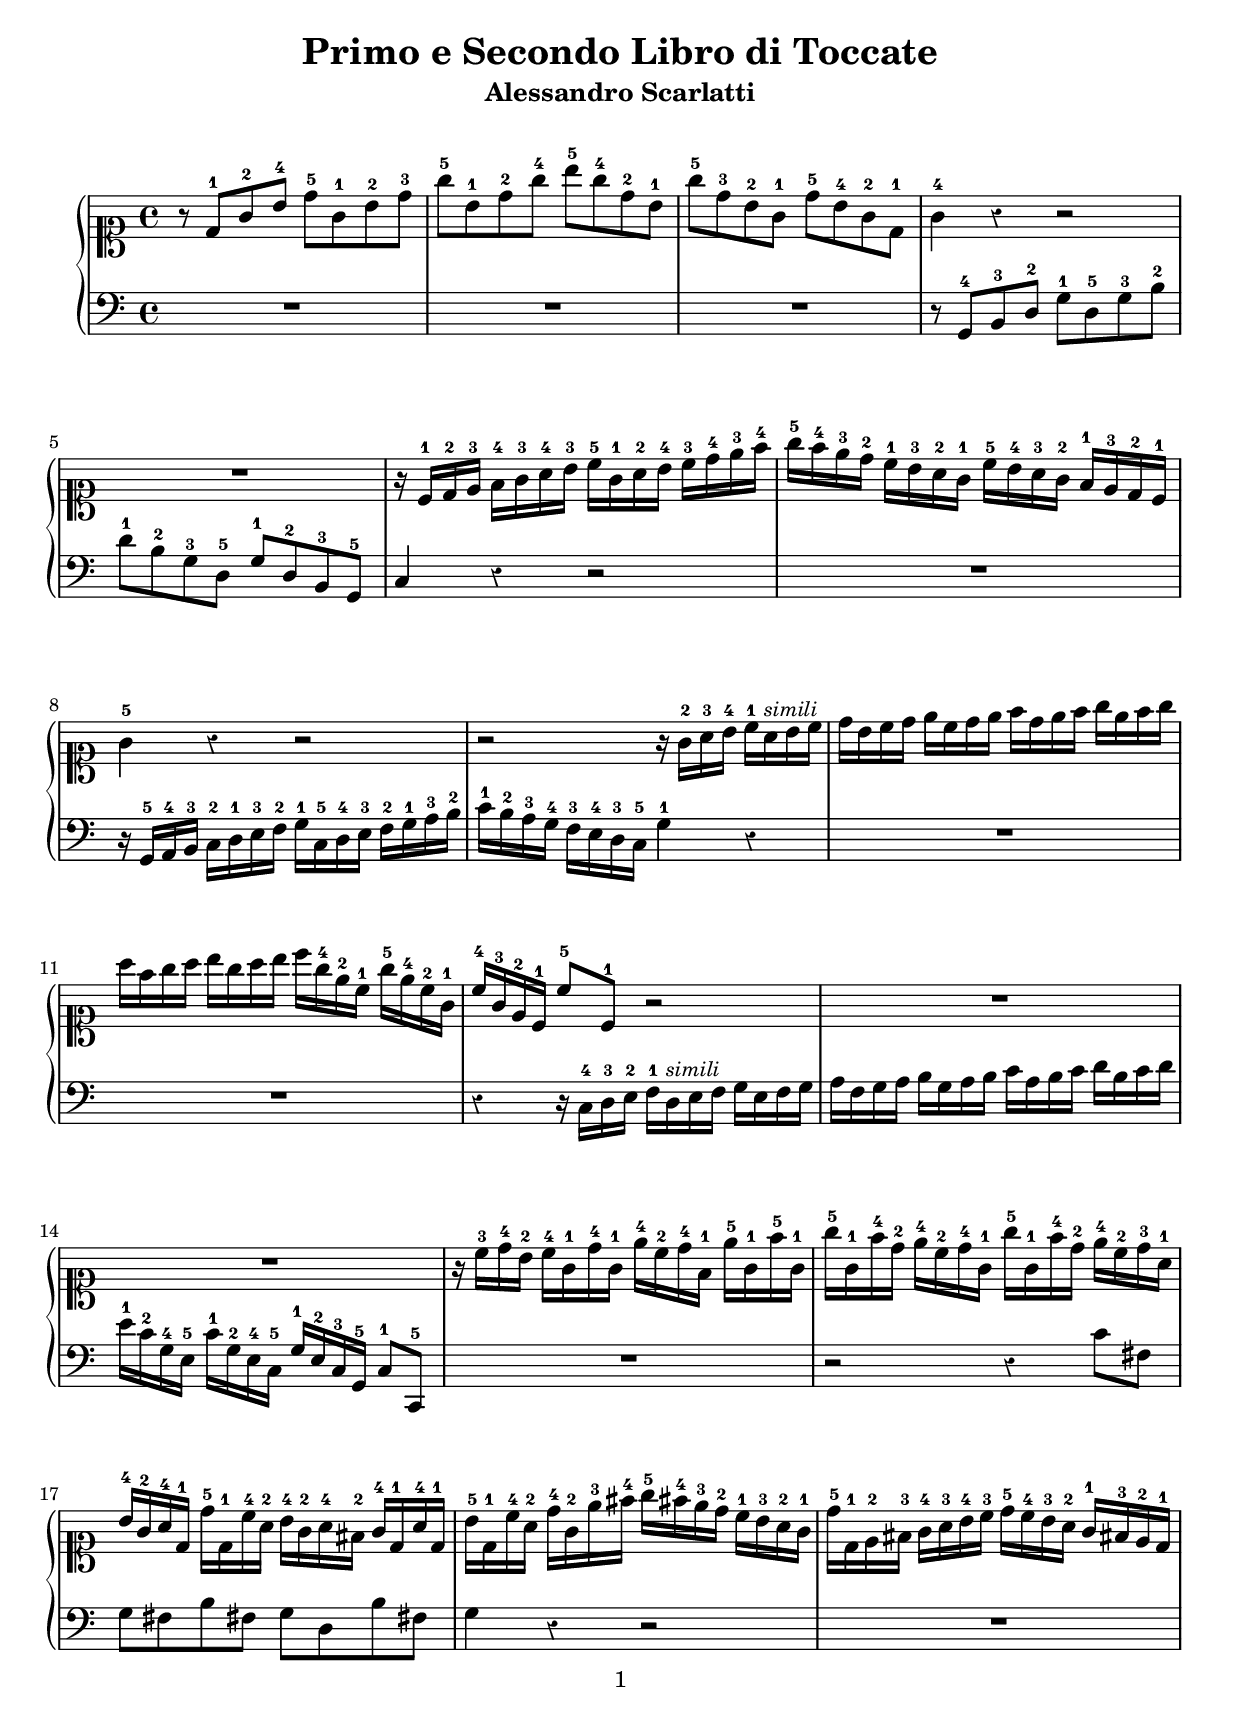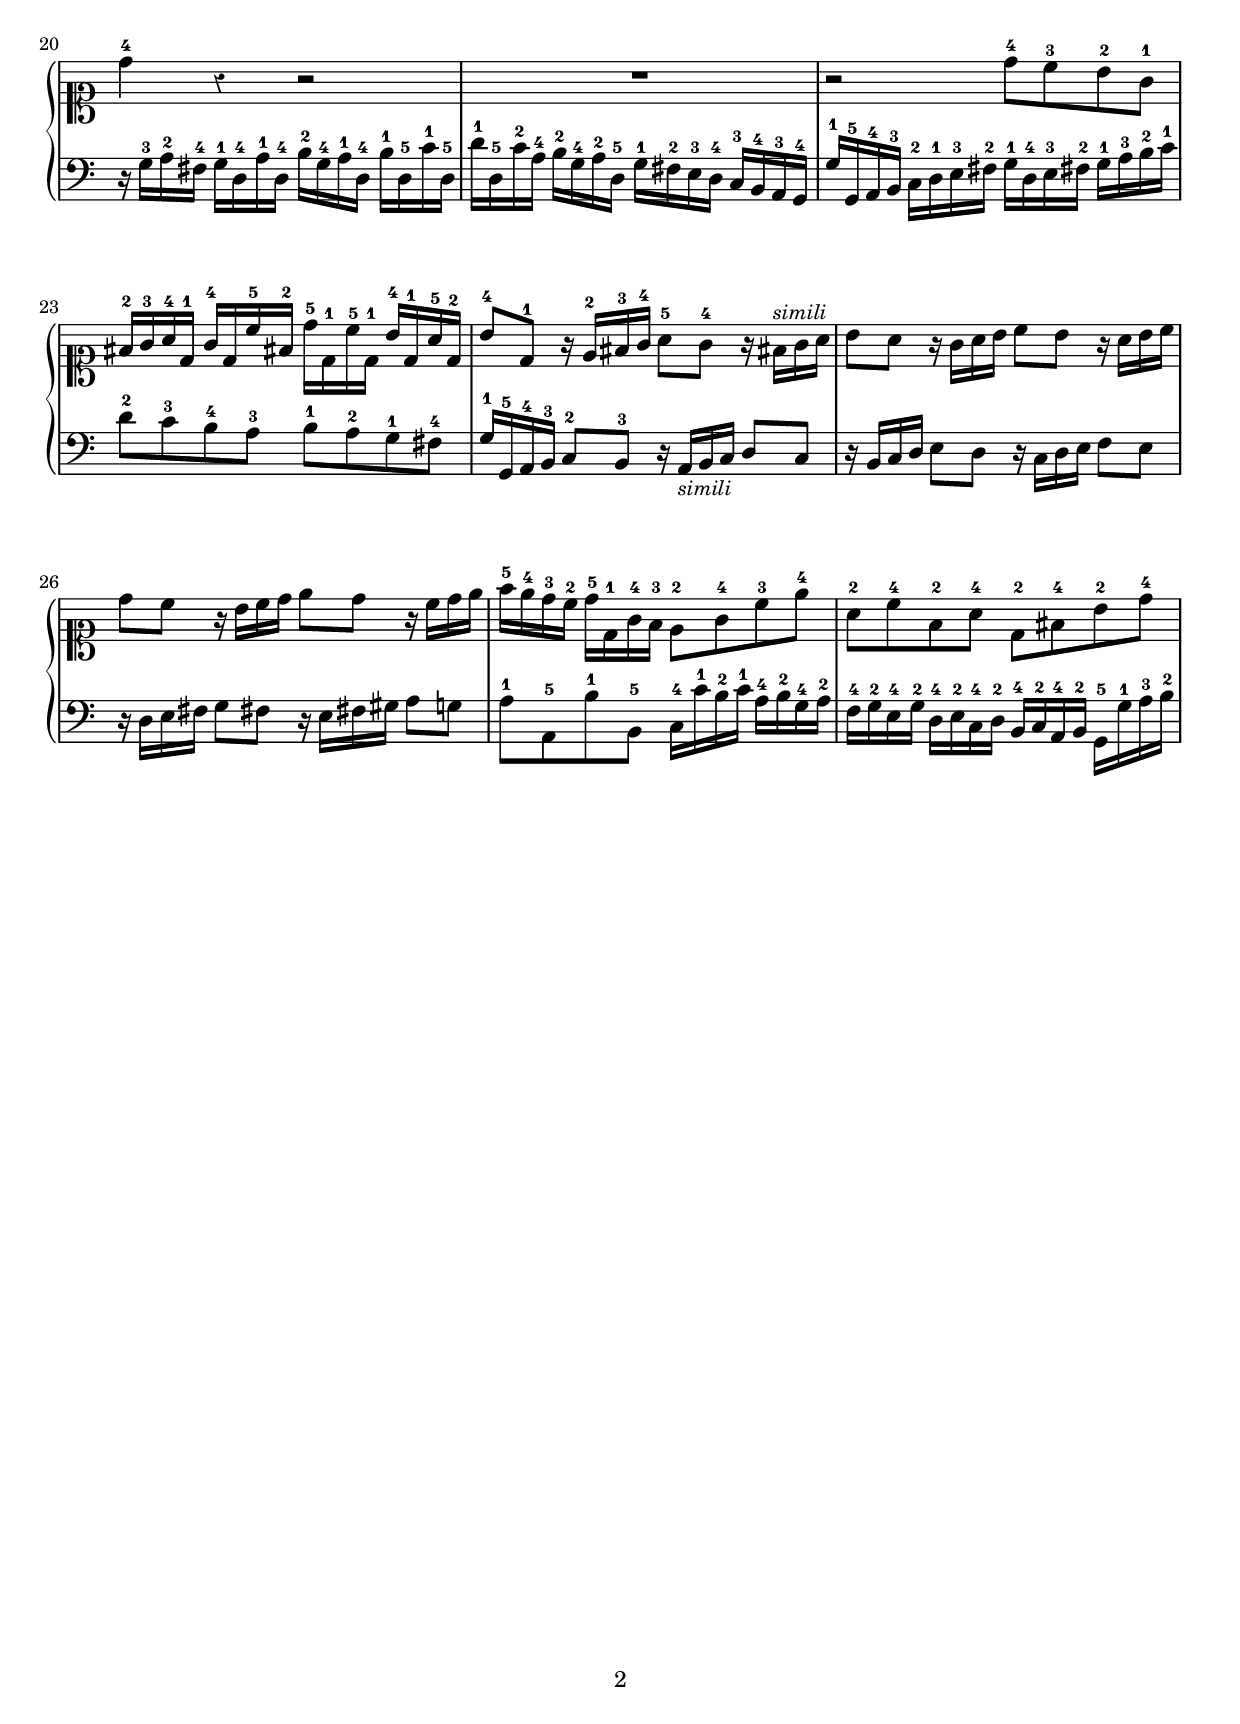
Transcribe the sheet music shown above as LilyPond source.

\version "2.18.2"
\language "english"

#(set-default-paper-size "a4")

\paper {
	top-margin = .8\cm
	bottom-margin = 0.8\cm
	max-systems-per-page = 7
	print-all-headers = ##t

	% Page numbers bottom, centered
	% From Lilypond Notation Reference section 3.2.2 Custom titles headers and footers
	print-page-number = ##t
	print-first-page-number = ##t
	oddHeaderMarkup = \markup \null
	evenHeaderMarkup = \markup \null
	oddFooterMarkup = \markup {
		\fill-line {
			\on-the-fly \print-page-number-check-first
			\fromproperty #'page:page-number-string
		}
	}
	evenFooterMarkup = \oddFooterMarkup
	}

\layout {
 	indent = #5
}


% Global title
\header {
	title = "Primo e Secondo Libro di Toccate"
	subtitle = "Alessandro Scarlatti"
	composer = " " % To make space below title
}


I_upst = \relative c' {
	\clef soprano
	\key c \major
	\time 4/4
	r8 d-1 g-2 b-4 d-5 g,-1 b-2 d-3 | g-5 b,-1 d-2 g-4 b-5 g-4 d-2 b-1 |
	g'-5 d-3 b-2 g-1 d'-5 b-4 g-2 d-1 | g4-4 r r2 |
	R1 | r16 c,-1 d-2 e-3 f-4 g-3 a-4 b-3 c-5 g-1 a-2 b-4 c-3 d-4 e-3 f-4 |
	g-5 f-4 e-3 d-2 c-1 b-3 a-2 g-1 c-5 b-4 a-3 g-2 f-1 e-3 d-2 c-1 | g'4-5 r r2 |
	r2 r16 g-2 a-3 b-4 c-1 a^\markup{\small \italic "simili"} b c | d b c d e c d e f d e f g e f g |
	a f g a b g a b c g-4 e-2 c-1 g'-5 e-4 c-2 g-1 | c-4 g-3 e-2 c-1 c'8-5 c,-1 r2 |
	R1 | R1 |
	r16 c'-3 d-4 b-2 c-4 g-1 d'-4 g,-1 e'-4 c-2 d-4 f,-1 e'-5 g,-1 f'-5 g,-1 | g'-5 g,-1 f'-4 d-2 e-4 c-2 d-4 g,-1 g'-5 g,-1 f'-4 d-2 e-4 c-2 d-3 a-1 |
	b-4 g-2 a-4 d,-1 d'-5 d,-1 c'-4 a-2 b-4 g-2 a-4 fs-2 g-4 d-1 a'-4 d,-1 | b'-5 d,-1 c'-4 a-2 d-4 g,-2 e'-3 fs-4 g-5 fs-4 e-3 d-2 c-1 b-3 a-2 g-1 |
	d'-5 d,-1 e-2 fs-3 g-4 a-3 b-4 c-3 d-5 c-4 b-3 a-2 g-1 fs-3 e-2 d-1 | d'4-4 r r2 |
	R1 | r2 d8-4 c-3 b-2 g-1 |
	fs16-2 g-3 a-4 d,-1 g-4 d c'-5 fs,-2 d'-5 d,-1 c'-5 d,-1 b'-4 d,-1 a'-5 d,-2 | b'8-4 d,-1 r16 e-2 fs-3 g-4 a8-5 g-4 r16 fs^\markup{\small \italic "simili"} g a |
	b8 a r16 g a b c8 b r16 a b c | d8 c r16 b c d e8 d r16 c d e |
	f-5 e-4 d-3 c-2 d-5 d,-1 g-4 f-3 e8-2 g-4 c-3 e-4 | a,-2 c-4 f,-2 a-4 d,-2 fs-4 b-2 d-4 |
	}

I_downst = \relative c {
	\clef bass
	\key c \major
	R1 | R1 |
	R1 | r8 g-4 b-3 d-2 g-1 d-5 g-3 b-2 |
	d-1 b-2 g-3 d-5 g-1 d-2 b-3 g-5 | c4 r r2 |
	R1 | r16 g-5 a-4 b-3 c-2 d-1 e-3 f-2 g-1 c,-5 d-4 e-3 f-2 g-1 a-3 b-2 |
	c-1 b-2 a-3 g-4 f-3 e-4 d-3 c-5 g'4-1 r | R1 |
	R1 | r4 r16 c,-4 d-3 e-2 f-1 d^\markup{\small \italic "simili"} e f g e f g |
	a f g a b g a b c a b c d b c d | e-1 c-2 g-4 e-5 c'-1 g-2 e-4 c-5 g'-1 e-2 c-3 g-5 c8-1 c,-5 |
	R1 | r2 r4 c''8 fs, |
	g fs b fs g d b' fs | g4 r r2 |
	R1 | r16 g-3 a-2 fs-4 g-1 d-4 a'-1 d,-4 b'-2 g-4 a-1 d,-4 b'-1 d,-5 c'-1 d,-5 |
	d'-1 d,-5 c'-2 a-4 b-2 g-4 a-2 d,-5 g-1 fs-2 e-3 d-4 c-3 b-4 a-3 g-4 | g'-1 g,-5 a-4 b-3 c-2 d-1 e-3 fs-2 g-1 d-4 e-3 fs-2 g-1 a-3 b-2 c-1 |
	d8-2 c-3 b-4 a-3 b-1 a-2 g-1 fs-4 | g16-1 g,-5 a-4 b-3 c8-2 b-3 r16 a_\markup{\small \italic "simili"} b c d8 c |
	r16 b c d e8 d r16 c d e f8 e | r16 d e fs g8 fs r16 e fs gs a8 g! |
	a-1 a,-5 b'-1 b,-5 c16-4 c'-1 b-2 c-1 a-4 b-2 g-4 a-2 | f-4 g-2 e-4 g-2 d-4 e-2 c-4 d-2 b-4 c-2 a-4 b-2 g-5 g'-1 a-3 b-2 |
	}

\score {
	\header {
		title = ##f
		opus = ##f
		composer = ##f
		subtitle = ##f
	}
	\new PianoStaff <<
	\new Staff = "up" {
		\override Staff.Rest.style = #'classical
		#(set-accidental-style 'forget)
		\I_upst
		}
	\new Staff = "down" {
		\override Staff.Rest.style = #'classical
		#(set-accidental-style 'forget)
		\I_downst
		}
	>>
}

%%%%%%%%%%%%%%%%%%%%%%%%%%%%%%%%%%%%%%%%%%%%%%%%%%%%%%%%%%%%%%%%%%%%%%%%%%%%%

%II_upst = \relative c'' {
%	\clef soprano
%	\key c \major
%	\time 3/4
%	r1
%	}
%
%II_downst = \relative c {
%	\clef bass
%	\key c \major
%	r1
%	}
%
%\score {
%	\header {
%		title = ##f
%		opus = ##f
%		composer = ##f
%		subtitle = ##f
%	}
%	\new PianoStaff <<
%	\new Staff = "up" {
%		\override Staff.Rest.style = #'classical
%		#(set-accidental-style 'forget)
%		\II_upst
%		}
%	\new Staff = "down" {
%		\override Staff.Rest.style = #'classical
%		#(set-accidental-style 'forget)
%		\II_downst
%		}
%	>>
%}
